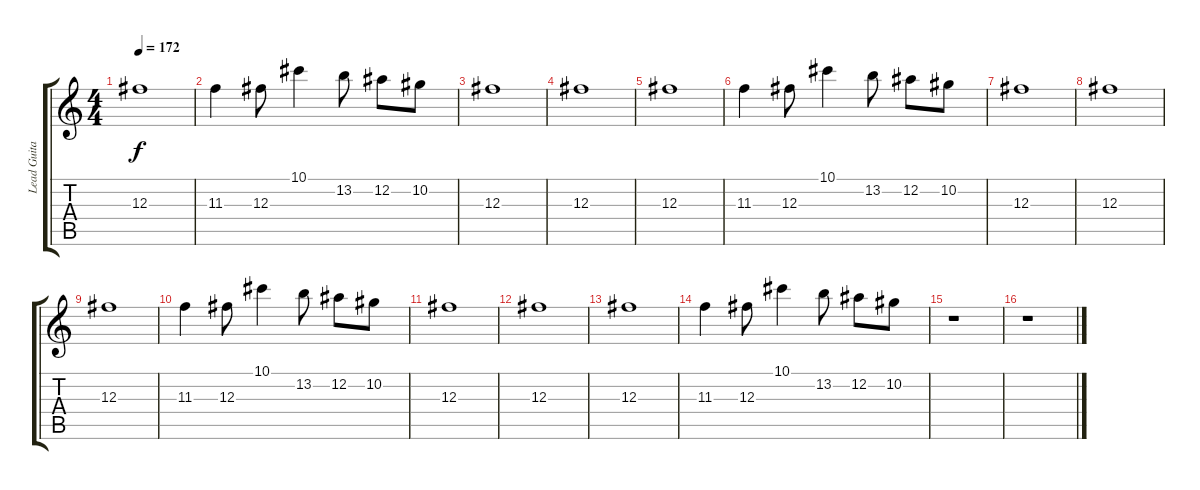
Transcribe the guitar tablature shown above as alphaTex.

\track ("Lead Guitar 2: Pata" "Lead Guita") {instrument distortionguitar}
\staff {score tabs}
\tuning (Eb4 Bb3 Gb3 Db3 Ab2 Eb2) {hide}
\ts (4 4)
\tempo 172
\clef g2
\ks c
12.3.1{dy f} |
11.3.4 12.3.8 10.1.4 13.2.8 12.2.8 10.2.8 |
12.3.1 |
12.3.1 |
12.3.1 |
11.3.4 12.3.8 10.1.4 13.2.8 12.2.8 10.2.8 |
12.3.1 |
12.3.1 |
12.3.1 |
11.3.4 12.3.8 10.1.4 13.2.8 12.2.8 10.2.8 |
12.3.1{volume 0} |
12.3.1 |
12.3.1 |
11.3.4 12.3.8 10.1.4 13.2.8 12.2.8 10.2.8 |
r.1 |
r.1
